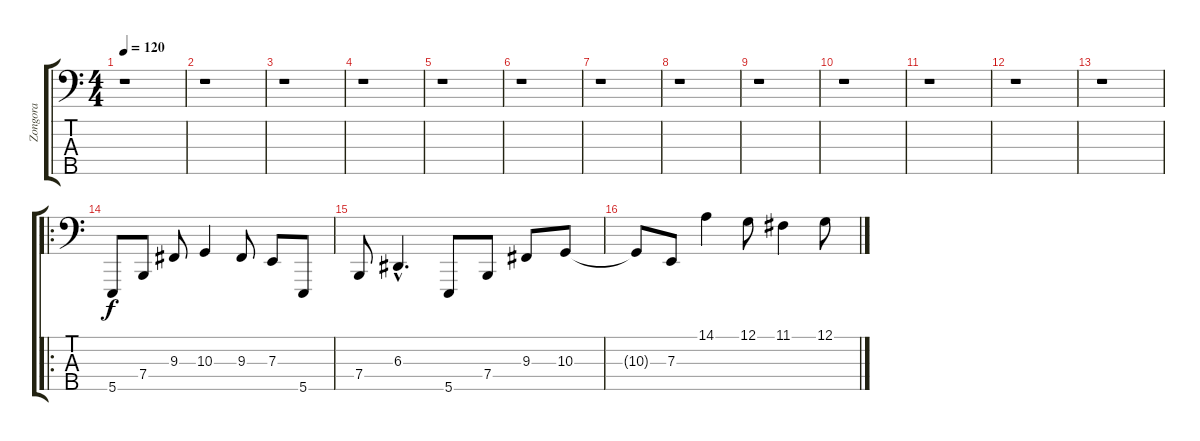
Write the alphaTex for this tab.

\track ("Zongora" "Zongora") {instrument acousticgrandpiano}
\staff {score tabs}
\tuning (G2 D2 A1 E1 B0) {hide}
\ts (4 4)
\tempo 120
\clef f4
\ks c
r.1{dy f} |
r.1 |
r.1 |
r.1 |
r.1 |
r.1 |
r.1 |
r.1 |
r.1 |
r.1 |
r.1 |
r.1 |
r.1 |
\ro
5.5.8 7.4.8 9.3.8 10.3.4 9.3.8 7.3.8 5.5.8 |
7.4.8 6.3{hac}.4{d} 5.5.8 7.4.8 9.3.8 10.3.8 |
10.3{t}.8 7.3.8 14.1.4 12.1.8 11.1.4 12.1.8
